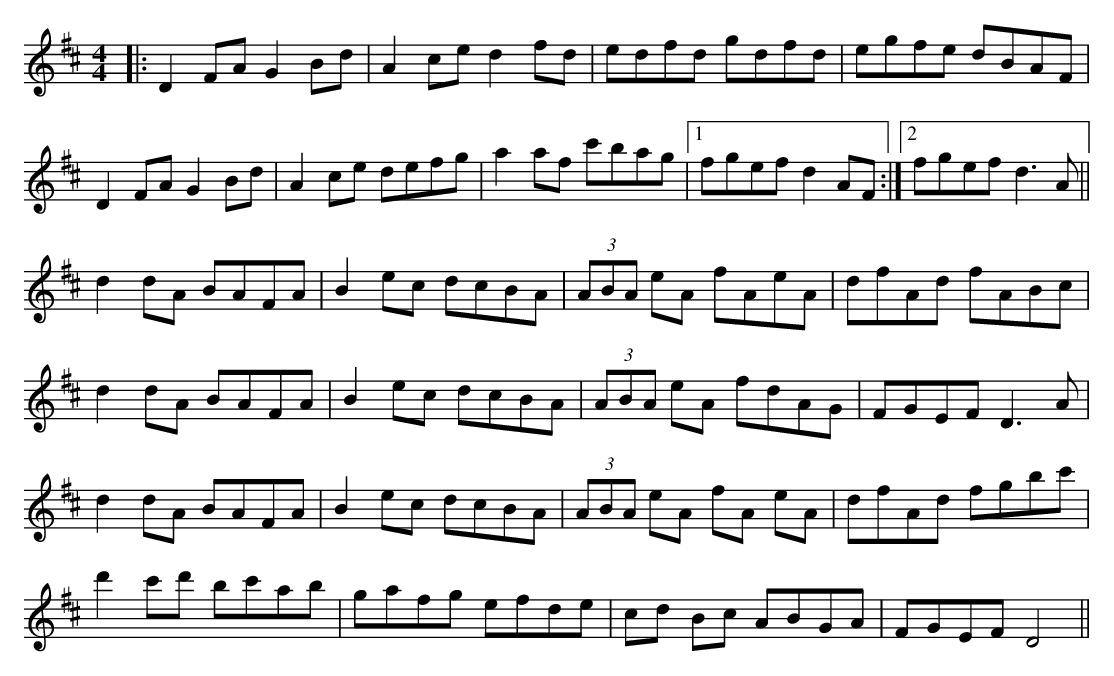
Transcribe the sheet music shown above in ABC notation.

X:1
M:4/4
K:D
|:D2FA G2Bd|A2ce d2fd|edfd gdfd|egfe dBAF|
D2FA G2Bd|A2ce defg|a2af c'bag|1 fgef d2AF:|2 fgef d3A||
d2dA BAFA|B2ec dcBA|(3ABA eA fAeA|dfAd fABc|
d2dA BAFA|B2ec dcBA|(3ABA eA fdAG|FGEF D3A|
d2dA BAFA|B2ec dcBA|(3ABA eA fA eA|dfAd fgbc'|
d'2c'd' bc'ab|gafg efde|cd Bc ABGA|FGEF D4||
